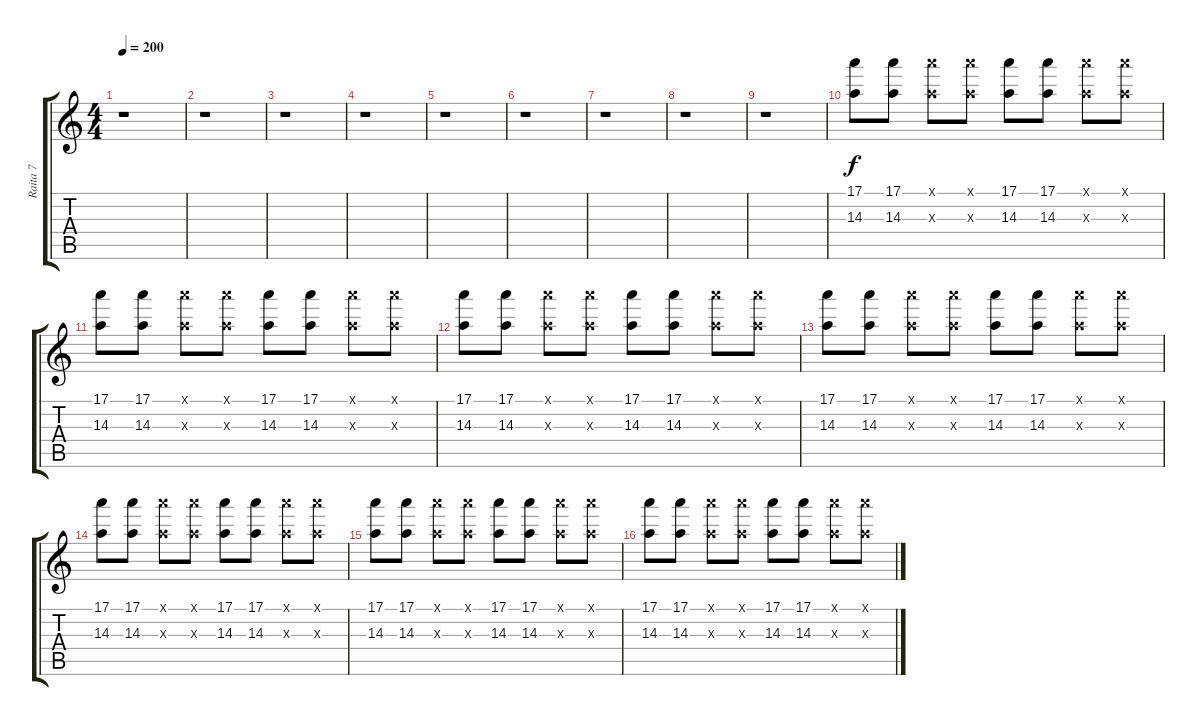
\track ("Raita 7" "Raita 7") {instrument distortionguitar}
\staff {score tabs}
\tuning (E4 B3 G3 D3 A2 E2) {hide}
\ts (4 4)
\tempo 200
\clef g2
\ks c
r.1{dy f} |
r.1 |
r.1 |
r.1 |
r.1 |
r.1 |
r.1 |
r.1 |
r.1 |
(17.1 14.3).8{balance 8} (17.1 14.3).8 (17.1{x} 14.3{x}).8 (17.1{x} 14.3{x}).8 (17.1 14.3).8 (17.1 14.3).8 (17.1{x} 14.3{x}).8 (17.1{x} 14.3{x}).8 |
(17.1 14.3).8 (17.1 14.3).8 (17.1{x} 14.3{x}).8 (17.1{x} 14.3{x}).8 (17.1 14.3).8 (17.1 14.3).8 (17.1{x} 14.3{x}).8 (17.1{x} 14.3{x}).8 |
(17.1 14.3).8 (17.1 14.3).8 (17.1{x} 14.3{x}).8 (17.1{x} 14.3{x}).8 (17.1 14.3).8 (17.1 14.3).8 (17.1{x} 14.3{x}).8 (17.1{x} 14.3{x}).8 |
(17.1 14.3).8 (17.1 14.3).8 (17.1{x} 14.3{x}).8 (17.1{x} 14.3{x}).8 (17.1 14.3).8 (17.1 14.3).8 (17.1{x} 14.3{x}).8 (17.1{x} 14.3{x}).8 |
(17.1 14.3).8 (17.1 14.3).8 (17.1{x} 14.3{x}).8 (17.1{x} 14.3{x}).8 (17.1 14.3).8 (17.1 14.3).8 (17.1{x} 14.3{x}).8 (17.1{x} 14.3{x}).8 |
(17.1 14.3).8 (17.1 14.3).8 (17.1{x} 14.3{x}).8 (17.1{x} 14.3{x}).8 (17.1 14.3).8 (17.1 14.3).8 (17.1{x} 14.3{x}).8 (17.1{x} 14.3{x}).8 |
(17.1 14.3).8 (17.1 14.3).8 (17.1{x} 14.3{x}).8 (17.1{x} 14.3{x}).8 (17.1 14.3).8 (17.1 14.3).8 (17.1{x} 14.3{x}).8 (17.1{x} 14.3{x}).8
